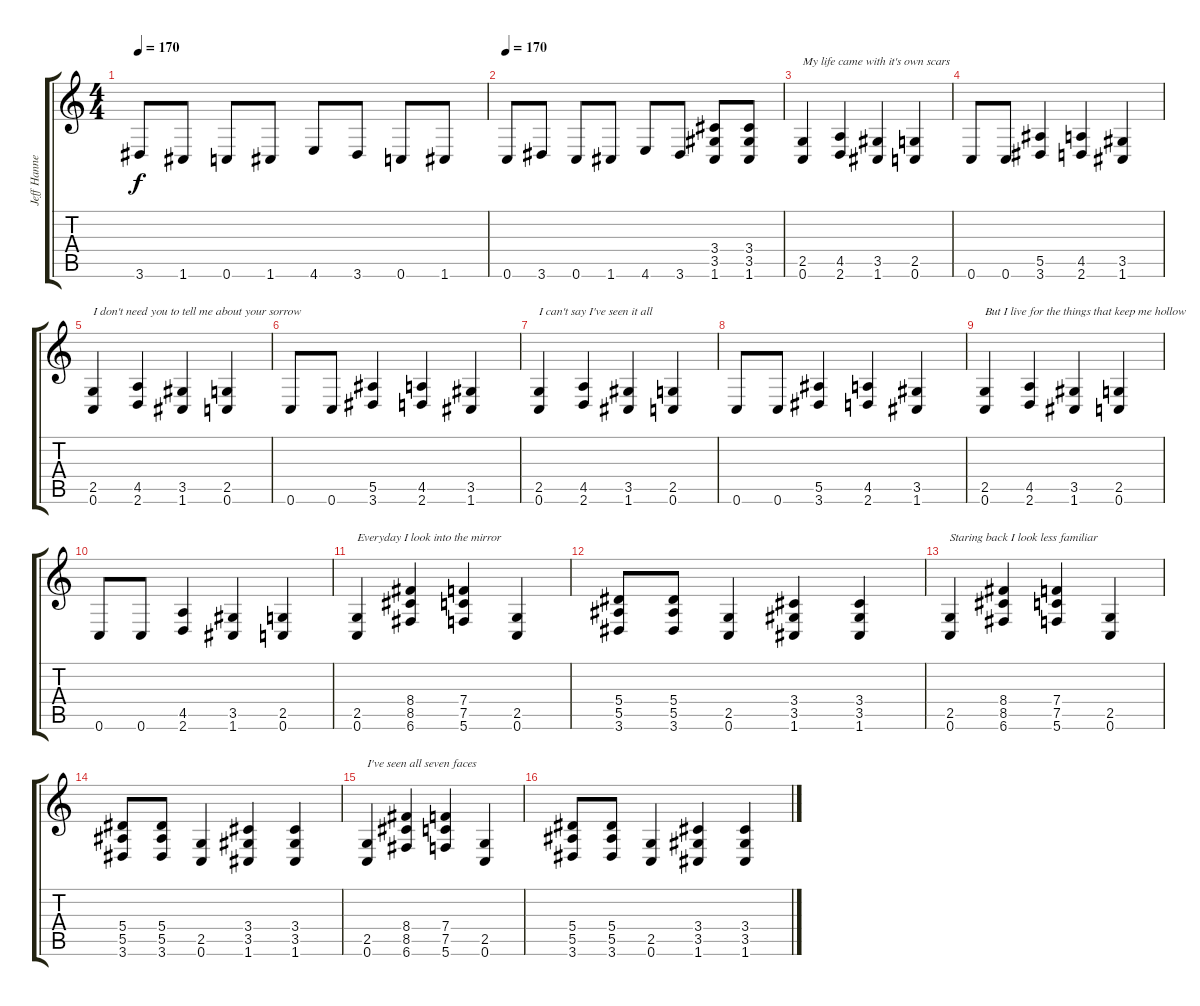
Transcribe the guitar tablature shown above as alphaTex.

\track ("Jeff Hanneman" "Jeff Hanne") {instrument distortionguitar}
\staff {score tabs}
\tuning (C4 G3 Eb3 Bb2 F2 C2) {hide}
\ts (4 4)
\tempo 170
\clef g2
\ks c
3.6.8{dy f} 1.6.8 0.6.8 1.6.8 4.6.8 3.6.8 0.6.8 1.6.8 |
\tempo 170
0.6.8 3.6.8 0.6.8 1.6.8 4.6.8 3.6.8 (3.4 3.5 1.6).8 (3.4 3.5 1.6).8 |
(2.5 0.6).4{txt "My life came with it's own scars"} (4.5 2.6).4 (3.5 1.6).4 (2.5 0.6).4 |
0.6.8 0.6.8 (5.5 3.6).4 (4.5 2.6).4 (3.5 1.6).4 |
(2.5 0.6).4{txt "I don't need you to tell me about your sorrow"} (4.5 2.6).4 (3.5 1.6).4 (2.5 0.6).4 |
0.6.8 0.6.8 (5.5 3.6).4 (4.5 2.6).4 (3.5 1.6).4 |
(2.5 0.6).4{txt "I can't say I've seen it all"} (4.5 2.6).4 (3.5 1.6).4 (2.5 0.6).4 |
0.6.8 0.6.8 (5.5 3.6).4 (4.5 2.6).4 (3.5 1.6).4 |
(2.5 0.6).4{txt "But I live for the things that keep me hollow "} (4.5 2.6).4 (3.5 1.6).4 (2.5 0.6).4 |
0.6.8 0.6.8 (4.5 2.6).4 (3.5 1.6).4 (2.5 0.6).4 |
(2.5 0.6).4{txt "Everyday I look into the mirror"} (8.4 8.5 6.6).4 (7.4 7.5 5.6).4 (2.5 0.6).4 |
(5.4 5.5 3.6).8 (5.4 5.5 3.6).8 (2.5 0.6).4 (3.4 3.5 1.6).4 (3.4 3.5 1.6).4 |
(2.5 0.6).4{txt "Staring back I look less familiar"} (8.4 8.5 6.6).4 (7.4 7.5 5.6).4 (2.5 0.6).4 |
(5.4 5.5 3.6).8 (5.4 5.5 3.6).8 (2.5 0.6).4 (3.4 3.5 1.6).4 (3.4 3.5 1.6).4 |
(2.5 0.6).4{txt "I've seen all seven faces"} (8.4 8.5 6.6).4 (7.4 7.5 5.6).4 (2.5 0.6).4 |
(5.4 5.5 3.6).8 (5.4 5.5 3.6).8 (2.5 0.6).4 (3.4 3.5 1.6).4 (3.4 3.5 1.6).4
